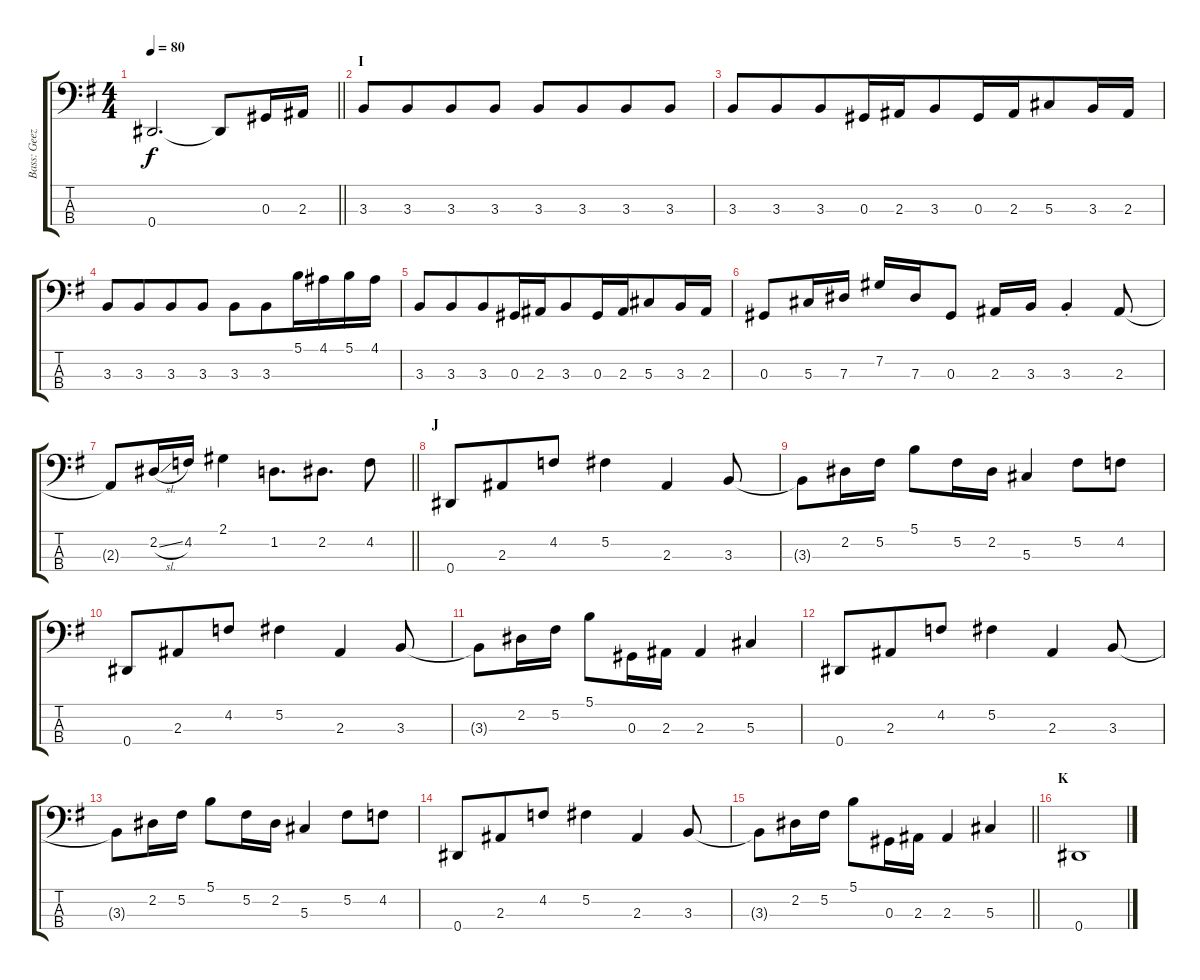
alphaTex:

\track ("Bass: Geezer" "Bass: Geez") {instrument electricbassfinger}
\staff {score tabs}
\tuning (Gb2 Db2 Ab1 Eb1) {hide}
\ts (4 4)
\tempo 80
\clef f4
\barLineRight lightlight
\ks g
0.4{t}.2{d dy f} 0.4{t}.8 0.3.16 2.3.16 |
\section ("" "I")
3.3.8 3.3.8{beam merge} 3.3.8 3.3.8 3.3.8 3.3.8{beam merge} 3.3.8 3.3.8 |
3.3.8 3.3.8{beam merge} 3.3.8 0.3.16 2.3.16{beam merge} 3.3.8 0.3.16 2.3.16{beam merge} 5.3.8 3.3.16 2.3.16 |
3.3.8 3.3.8{beam merge} 3.3.8 3.3.8 3.3.8 3.3.8{beam merge} 5.1.16 4.1.16{beam merge} 5.1.16 4.1.16 |
3.3.8 3.3.8{beam merge} 3.3.8 0.3.16 2.3.16{beam merge} 3.3.8 0.3.16 2.3.16{beam merge} 5.3.8 3.3.16 2.3.16 |
0.3.8 5.3.16 7.3.16 7.2.16 7.3.16 0.3.8 2.3.16 3.3.16 3.3{st}.4 2.3.8 |
\barLineRight lightlight
2.3{t}.8 2.2{sl}.16 4.2.16 2.1.4 1.2.8{d} 2.2.8{d} 4.2.8 |
\section ("" "J")
0.4.8 2.3.8{beam merge} 4.2.8 5.2.4 2.3.4 3.3.8 |
3.3{t}.8 2.2.16 5.2.16 5.1.8 5.2.16 2.2.16 5.3.4 5.2.8 4.2.8 |
0.4.8 2.3.8{beam merge} 4.2.8 5.2.4 2.3.4 3.3.8 |
3.3{t}.8 2.2.16 5.2.16 5.1.8 0.3.16 2.3.16 2.3.4 5.3.4 |
0.4.8 2.3.8{beam merge} 4.2.8 5.2.4 2.3.4 3.3.8 |
3.3{t}.8 2.2.16 5.2.16 5.1.8 5.2.16 2.2.16 5.3.4 5.2.8 4.2.8 |
0.4.8 2.3.8{beam merge} 4.2.8 5.2.4 2.3.4 3.3.8 |
\barLineRight lightlight
3.3{t}.8 2.2.16 5.2.16 5.1.8 0.3.16 2.3.16 2.3.4 5.3.4 |
\section ("" "K")
0.4.1
